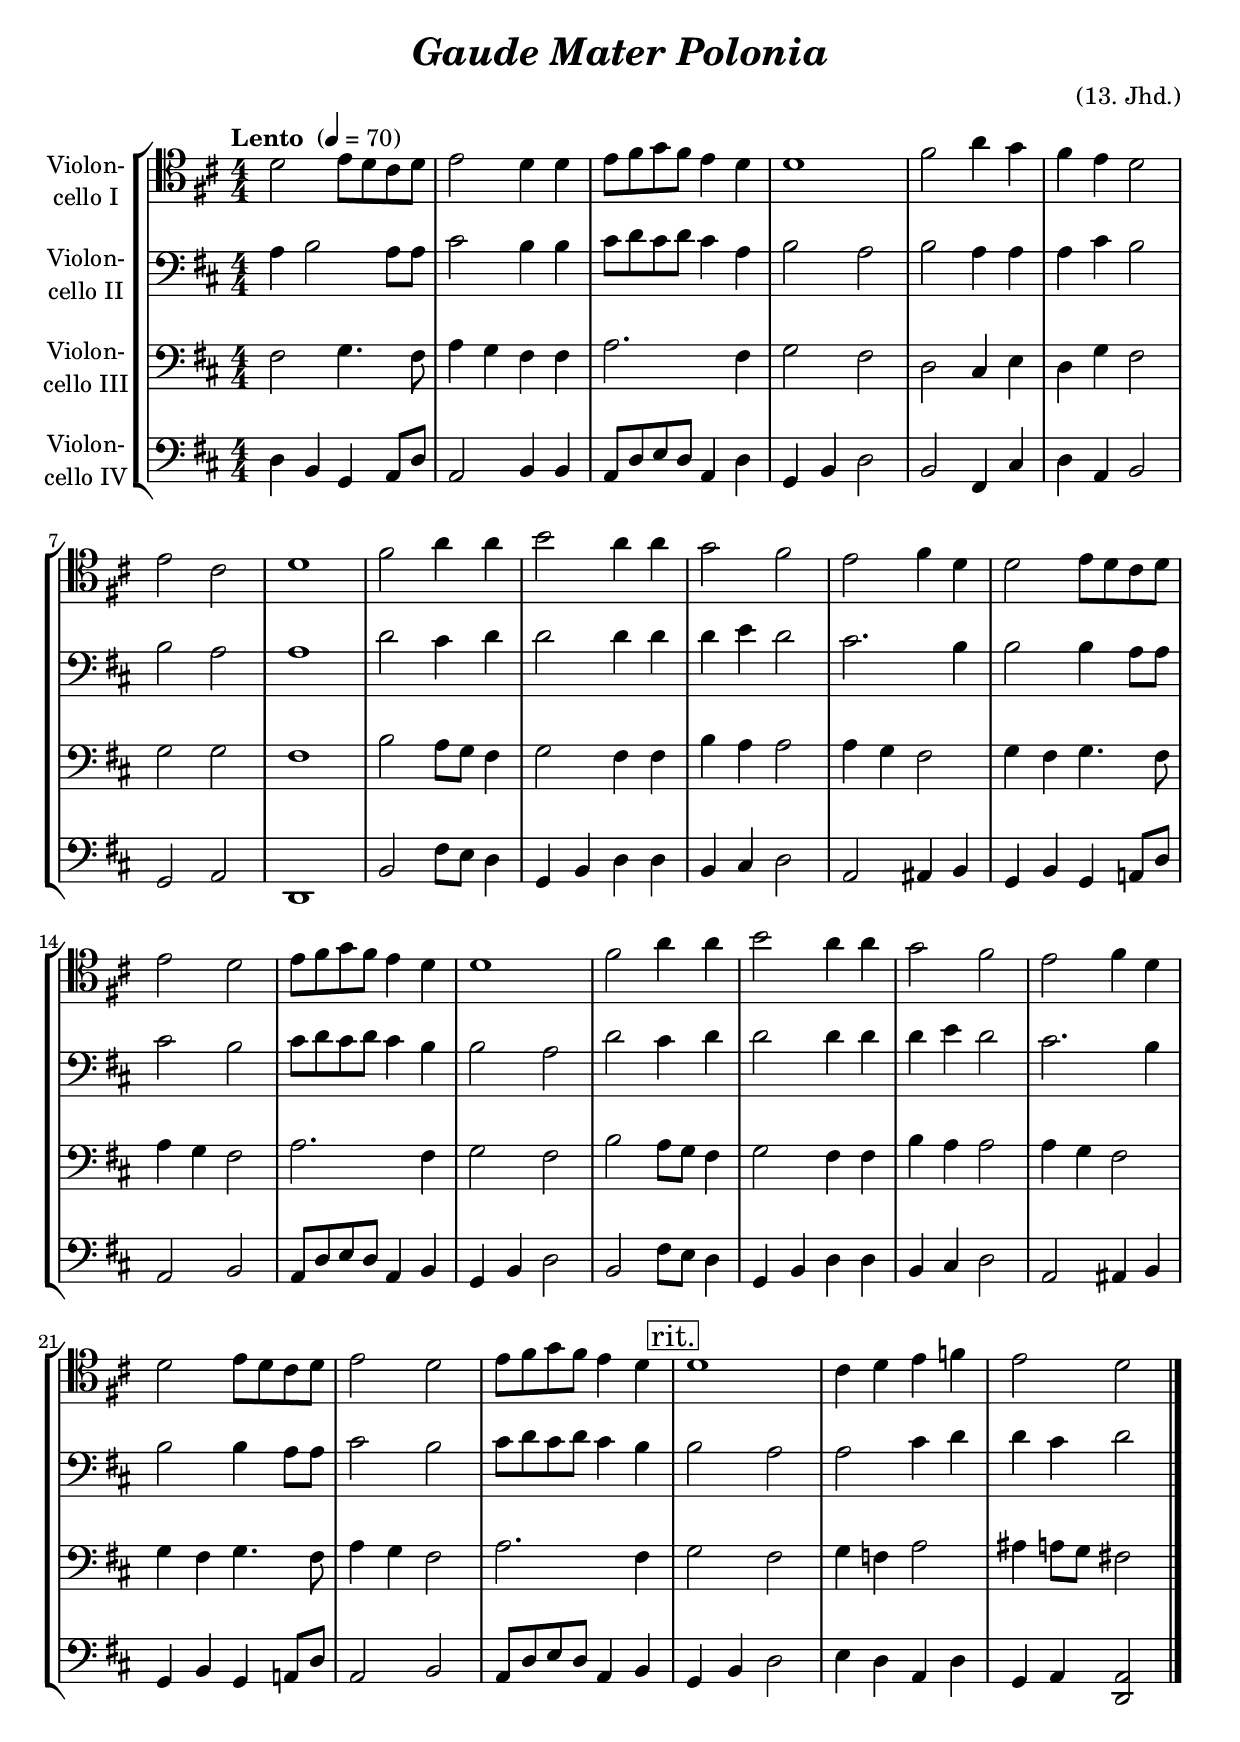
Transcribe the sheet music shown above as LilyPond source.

\version "2.18.2"
\include "deutsch.ly"
  
#(set-global-staff-size 21)

\header {
  title     = \markup \bold \italic "Gaude Mater Polonia"
  composer  = "(13. Jhd.)"
%  arranger  = ""
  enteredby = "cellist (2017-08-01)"
%  piece     = ""
}

voiceconsts = {
  \key f \major
  \time 4/4
  \clef "bass"
  \numericTimeSignature
  \compressFullBarRests
  % Set default beaming for all staves
%  \set Timing.beamExceptions = #'()
%  \set Timing.baseMoment     = #(ly:make-moment 1 2)
%  \set Timing.beatStructure  = #'(1)
  \tempo "Lento " 4=70
}

mifl = "flute"
miob = "oboe"
mifh = "french horn"
mist = "string ensemble 1"
%minstr = "accordion"
miba = "cello"

rit = \mark \markup \box "rit."

va = \relative c' {
  \voiceconsts
  \clef "tenor"

  f2 g8 f e f
  g2 f4 f
  g8 a b a g4 f
  f1
  a2 c4 b
  a g f2
  g e

  f1
  a2 c4 c
  d2 c4 c
  b2 a
  g a4 f
  f2 g8 f e f
  g2 f

  g8 a b a g4 f
  f1
  a2 c4 c
  d2 c4 c
  b2 a
  g a4 f
  f2 g8 f e f

  g2 f
  g8 a b a g4 f \rit
  f1
  e4 f g as
  g2 f \bar "|."
}

vb = \relative c' {
  \voiceconsts

  c4 d2 c8 c
  e2 d4 d
  e8 f e f e4 c
  d2 c
  d c4 c
  c e d2
  d c

  c1
  f2 e4 f
  f2 f4 f
  f g f2
  e2. d4
  d2 d4 c8 c
  e2 d

  e8 f e f e4 d
  d2 c
  f e4 f
  f2 f4 f
  f g f2
  e2. d4
  d2 d4 c8 c

  e2 d
  e8 f e f e4 d \rit
  d2 c
  c e4 f
  f e f2 \bar "|."
}

vc = \relative c' {
  \voiceconsts

  a2 b4. a8
  c4 b a a
  c2. a4
  b2 a
  f e4 g
  f b a2
  b b

  a1
  d2 c8 b a4
  b2 a4 a
  d c c2
  c4 b a2
  b4 a b4. a8
  c4 b a2

  c2. a4
  b2 a
  d c8 b a4
  b2 a4 a
  d c c2
  c4 b a2
  b4 a b4. a8

  c4 b a2
  c2. a4 \rit
  b2 a
  b4 as c2
  cis4 c8 b a!2 \bar "|."
}

vd = \relative c {
  \voiceconsts

  f4 d b c8 f
  c2 d4 d
  c8 f g f c4 f
  b, d f2
  d a4 e'
  f c d2
  b c

  f,1
  d'2 a'8 g f4
  b, d f f
  d e f2
  c cis4 d
  b d b c!8 f
  c2 d

  c8 f g f c4 d
  b d f2
  d a'8 g f4
  b, d f f
  d e f2
  c cis4 d
  b d b c!8 f

  c2 d
  c8 f g f c4 d \rit
  b d f2
  g4 f c f
  b, c <f, c'>2 \bar "|."
}


music = \new StaffGroup <<
      \new Staff {
	\set Staff.midiInstrument = \miba
	\set Staff.instrumentName = \markup \center-column { "Violon-" "cello I" }
	\transpose f d { \va }
      }

      \new Staff {
	\set Staff.midiInstrument = \miba
	\set Staff.instrumentName = \markup \center-column { "Violon-" "cello II" }
	\transpose f d { \vb }
      }
      
      \new Staff {
	\set Staff.midiInstrument = \miba
	\set Staff.instrumentName = \markup \center-column { "Violon-" "cello III" }
	\transpose f d { \vc }
      }

      \new Staff {
	\set Staff.midiInstrument = \miba
	\set Staff.instrumentName = \markup \center-column { "Violon-" "cello IV" }
	\transpose f d { \vd }
      }
>>

\book {
  \score {
    \music
    \layout {}
  }

  \score {
    \unfoldRepeats \music

    \midi {
      \context {
        \Score
      }
    }
  }
}
